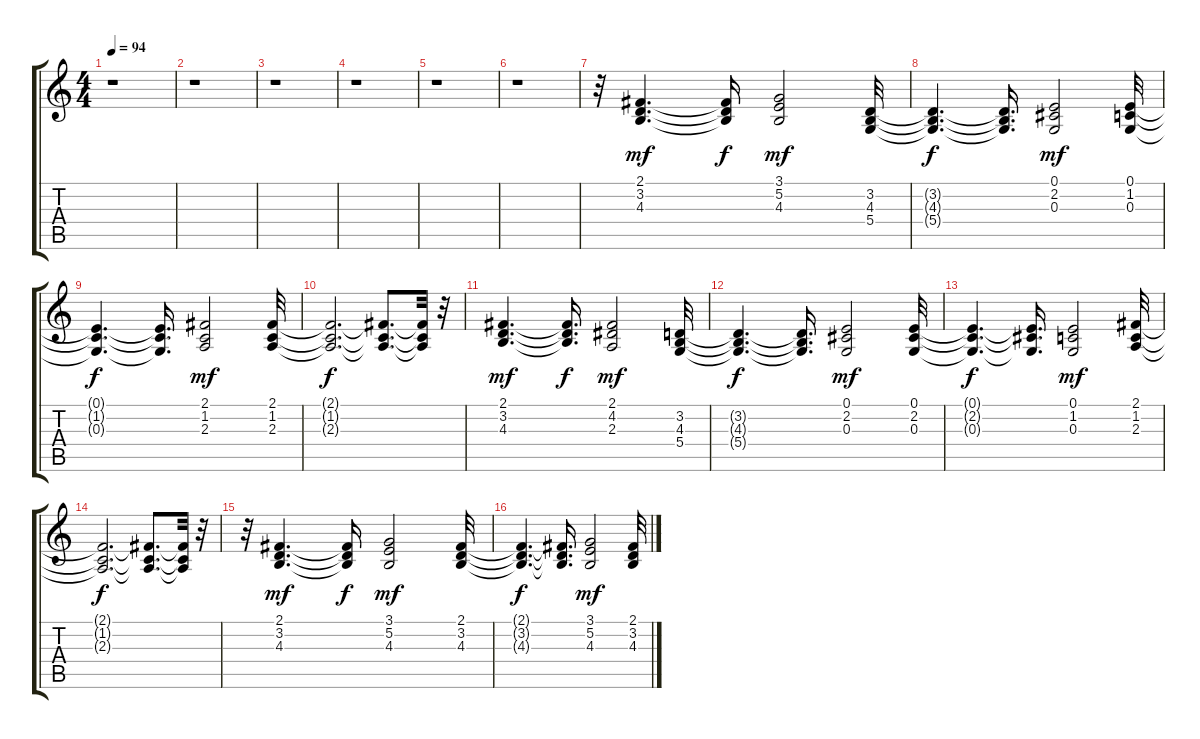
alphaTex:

\track "" {instrument pad3polysynth}
\staff {score tabs}
\tuning (E4 B3 G3 D3 A2 E2) {hide}
\ts (4 4)
\tempo 94
\clef g2
\ks c
r.1{dy f} |
r.1 |
r.1 |
r.1 |
r.1 |
r.1 |
r.32 (2.1 3.2 4.3).4{d dy mf volume 9 balance 8 instrument stringensemble1} (2.1{t} 3.2{t} 4.3{t}).16{dy f} (3.1 5.2 4.3).2{dy mf} (3.2 4.3 5.4).32 |
(3.2{t} 4.3{t} 5.4{t}).4{d dy f} (3.2{t} 4.3{t} 5.4{t}).16{d} (0.1 2.2 0.3).2{dy mf} (0.1 1.2 0.3).32 |
(0.1{t} 1.2{t} 0.3{t}).4{d dy f} (0.1{t} 1.2{t} 0.3{t}).16{d} (2.1 1.2 2.3).2{dy mf} (2.1 1.2 2.3).32 |
(2.1{t} 1.2{t} 2.3{t}).2{d dy f} (2.1{t} 1.2{t} 2.3{t}).8{d} (2.1{t} 1.2{t} 2.3{t}).32 r.32 |
(2.1 3.2 4.3).4{d dy mf} (2.1{t} 3.2{t} 4.3{t}).16{d dy f} (2.1 4.2 2.3).2{dy mf} (3.2 4.3 5.4).32 |
(3.2{t} 4.3{t} 5.4{t}).4{d dy f} (3.2{t} 4.3{t} 5.4{t}).16{d} (0.1 2.2 0.3).2{dy mf} (0.1 2.2 0.3).32 |
(0.1{t} 2.2{t} 0.3{t}).4{d dy f} (0.1{t} 2.2{t} 0.3{t}).16{d} (0.1 1.2 0.3).2{dy mf} (2.1 1.2 2.3).32 |
(2.1{t} 1.2{t} 2.3{t}).2{d dy f} (2.1{t} 1.2{t} 2.3{t}).8{d} (2.1{t} 1.2{t} 2.3{t}).32 r.32 |
r.32 (2.1 3.2 4.3).4{d dy mf instrument pad3polysynth} (2.1{t} 3.2{t} 4.3{t}).16{dy f} (3.1 5.2 4.3).2{dy mf} (2.1 3.2 4.3).32 |
(2.1{t} 3.2{t} 4.3{t}).4{d dy f} (2.1{t} 3.2{t} 4.3{t}).16{d} (3.1 5.2 4.3).2{dy mf} (2.1 3.2 4.3).32
